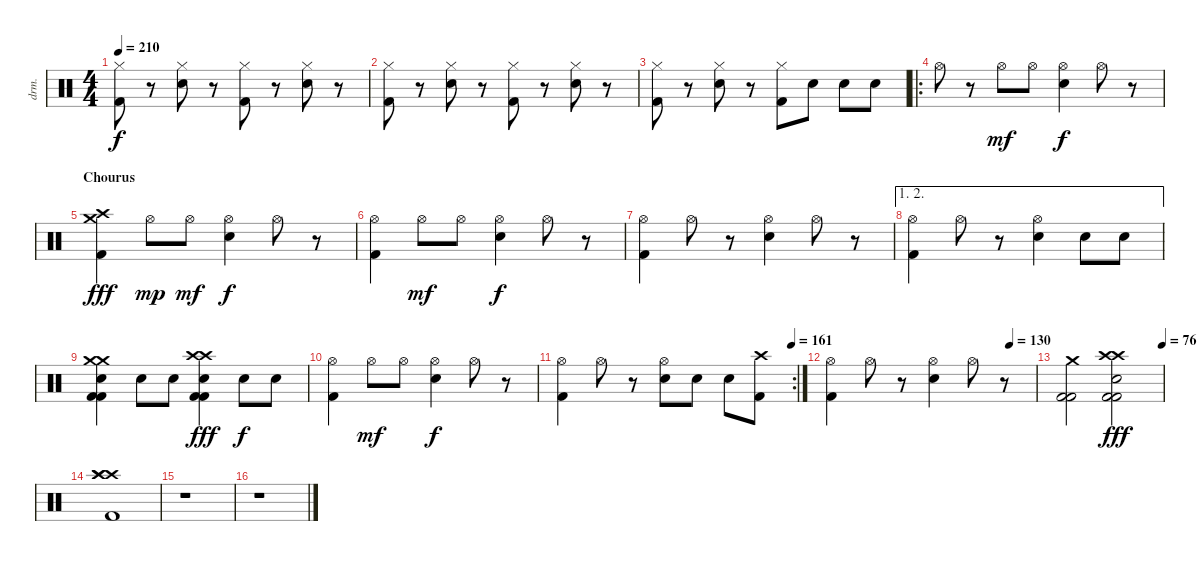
\defaultSystemsLayout 4
\bracketExtendMode groupsimilarinstruments
\otherSystemsTrackNameOrientation horizontal
\track ("Nicko McBrain" "drm.") {instrument percussion}
\staff {score}
\articulation defaults
\ts (4 4)
\tempo 210
\clef neutral
\ks c
("Hi-Hat (closed)" "Kick (hit) 2").8{dy f} r.8 ("Hi-Hat (closed)" "Snare (hit) 2").8 r.8 ("Hi-Hat (closed)" "Kick (hit) 2").8 r.8 ("Hi-Hat (closed)" "Snare (hit) 2").8 r.8 |
("Hi-Hat (closed)" "Kick (hit) 2").8 r.8 ("Hi-Hat (closed)" "Snare (hit) 2").8 r.8 ("Hi-Hat (closed)" "Kick (hit) 2").8 r.8 ("Hi-Hat (closed)" "Snare (hit) 2").8 r.8 |
("Hi-Hat (closed)" "Kick (hit) 2").8 r.8 ("Hi-Hat (closed)" "Snare (hit) 2").8 r.8 ("Hi-Hat (closed)" "Kick (hit) 2").8 "Snare (hit) 2".8 "Snare (hit) 2".8 "Snare (hit) 2".8 |
\ro "Hi-Hat (open)".8
r.8 "Hi-Hat (open)".8{dy mf} "Hi-Hat (open)".8 ("Hi-Hat (open)" "Snare (hit) 2").4{dy f} "Hi-Hat (open)".8 r.8 |
\section ("" "Chourus")
("Crash high (hit)" "Kick (hit) 2" "Crash medium (hit)").4{dy fff} "Hi-Hat (open)".8{dy mp} "Hi-Hat (open)".8{dy mf} ("Hi-Hat (open)" "Snare (hit) 2").4{dy f} "Hi-Hat (open)".8 r.8 |
("Hi-Hat (open)" "Kick (hit) 2").4 "Hi-Hat (open)".8{dy mf} "Hi-Hat (open)".8 ("Hi-Hat (open)" "Snare (hit) 2").4{dy f} "Hi-Hat (open)".8 r.8 |
("Hi-Hat (open)" "Kick (hit) 2").4 "Hi-Hat (open)".8 r.8 ("Hi-Hat (open)" "Snare (hit) 2").4 "Hi-Hat (open)".8 r.8 |
\ae (1 2)
("Hi-Hat (open)" "Kick (hit) 2").4 "Hi-Hat (open)".8 r.8 ("Hi-Hat (open)" "Snare (hit) 2").4 "Snare (hit) 2".8 "Snare (hit) 2".8 |
("Crash medium (hit)" "Crash medium (hit)" "Kick (hit) 2" "Kick (hit) 2" "Snare (hit) 2").4 "Snare (hit) 2".8 "Snare (hit) 2".8 ("Crash high (hit)" "Crash high (hit)" "Kick (hit) 2" "Kick (hit) 2" "Snare (hit) 2").4{dy fff} "Snare (hit) 2".8{dy f} "Snare (hit) 2".8 |
("Hi-Hat (open)" "Kick (hit) 2").4 "Hi-Hat (open)".8{dy mf} "Hi-Hat (open)".8 ("Hi-Hat (open)" "Snare (hit) 2").4{dy f} "Hi-Hat (open)".8 r.8 |
\rc 2
\tempo (161 1)
("Hi-Hat (open)" "Kick (hit) 2").4 "Hi-Hat (open)".8 r.8 ("Hi-Hat (open)" "Snare (hit) 2").8 "Snare (hit) 2".8 "Snare (hit) 2".8 ("Crash high (hit)" "Kick (hit) 2").8 |
\tempo (130 0.8749)
("Hi-Hat (open)" "Kick (hit) 2").4 "Hi-Hat (open)".8 r.8 ("Hi-Hat (open)" "Snare (hit) 2").4 "Hi-Hat (open)".8 r.8 |
\tempo (76 1)
("Crash medium (hit)" "Kick (hit) 2" "Kick (hit) 2").2 ("Crash high (hit)" "Crash high (hit)" "Kick (hit) 2" "Kick (hit) 2" "Snare (hit) 2").2{dy fff} |
("Crash high (hit)" "Crash high (hit)" "Kick (hit) 2" "Crash high (hit)").1 |
r.1 |
r.1
